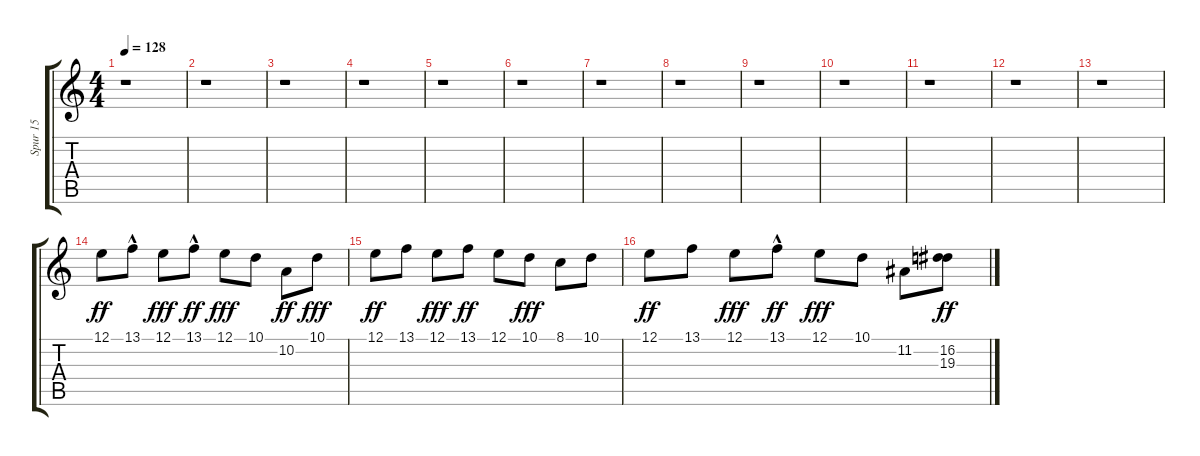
\track ("Spur 15" "Spur 15") {instrument ocarina}
\staff {score tabs}
\tuning (E4 B3 G3 D3 A2 E2) {hide}
\ts (4 4)
\tempo 128
\clef g2
\ks c
r.1{dy fff} |
r.1 |
r.1 |
r.1 |
r.1 |
r.1 |
r.1 |
r.1 |
r.1 |
r.1 |
r.1 |
r.1 |
r.1 |
12.1.8{dy ff} 13.1{hac}.8 12.1.8{dy fff} 13.1{hac}.8{dy ff} 12.1.8{dy fff} 10.1.8 10.2.8{dy ff} 10.1.8{dy fff} |
12.1.8{dy ff} 13.1.8 12.1.8{dy fff} 13.1.8{dy ff} 12.1.8 10.1.8{dy fff} 8.1.8 10.1.8 |
12.1.8{dy ff} 13.1.8 12.1.8{dy fff} 13.1{hac}.8{dy ff} 12.1.8{dy fff} 10.1.8 11.2.8 (16.2 19.3).8{dy ff}
